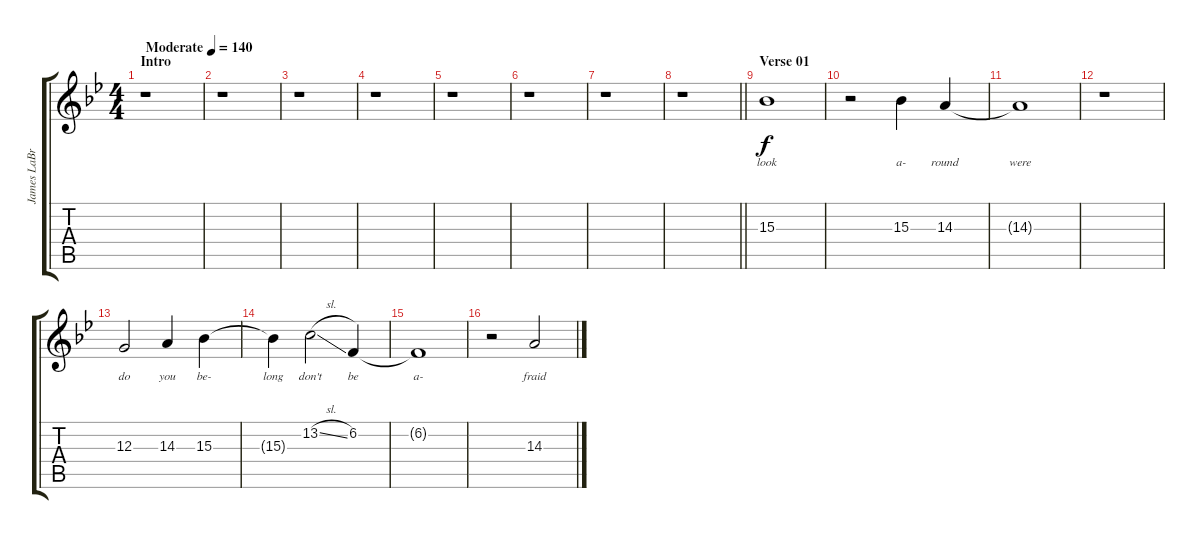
\track ("James LaBrie (Lyrics)" "James LaBr") {instrument flute}
\staff {score tabs}
\tuning (E4 B3 G3 D3 A2 E2) {hide}
\ts (4 4)
\section ("" "Intro")
\tempo (140 "Moderate")
\clef g2
\ks bb
r.1{dy f instrument flute} |
r.1 |
r.1 |
r.1 |
r.1 |
r.1 |
r.1 |
\barLineRight lightlight
r.1 |
\section ("" "Verse 01")
15.3.1{lyrics (0 "look") lyrics (1 "") lyrics (2 "") lyrics (3 "") lyrics (4 "")} |
r.2 15.3.4{lyrics (0 "a-") lyrics (1 "") lyrics (2 "") lyrics (3 "") lyrics (4 "")} 14.3.4{lyrics (0 "round") lyrics (1 "") lyrics (2 "") lyrics (3 "") lyrics (4 "")} |
14.3{t}.1{lyrics (0 "were") lyrics (1 "") lyrics (2 "") lyrics (3 "") lyrics (4 "")} |
r.1 |
12.3.2{lyrics (0 "do") lyrics (1 "") lyrics (2 "") lyrics (3 "") lyrics (4 "")} 14.3.4{lyrics (0 "you") lyrics (1 "") lyrics (2 "") lyrics (3 "") lyrics (4 "")} 15.3.4{lyrics (0 "be-") lyrics (1 "") lyrics (2 "") lyrics (3 "") lyrics (4 "")} |
15.3{t}.4{lyrics (0 "long") lyrics (1 "") lyrics (2 "") lyrics (3 "") lyrics (4 "")} 13.2{sl}.2{lyrics (0 "don't") lyrics (1 "") lyrics (2 "") lyrics (3 "") lyrics (4 "")} 6.2.4{lyrics (0 "be") lyrics (1 "") lyrics (2 "") lyrics (3 "") lyrics (4 "")} |
6.2{t}.1{lyrics (0 "a-") lyrics (1 "") lyrics (2 "") lyrics (3 "") lyrics (4 "")} |
r.2 14.3.2{lyrics (0 "fraid") lyrics (1 "") lyrics (2 "") lyrics (3 "") lyrics (4 "")}
